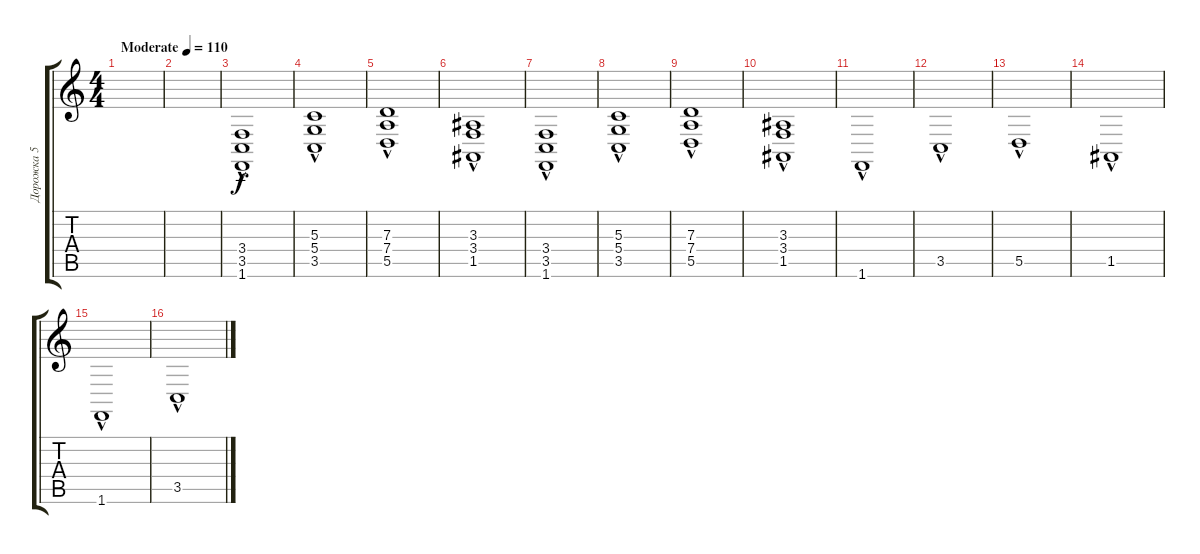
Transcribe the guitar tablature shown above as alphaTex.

\track ("Дорожка 5" "Дорожка 5") {instrument stringensemble1}
\staff {score tabs}
\tuning (E4 B3 G3 D3 A2 E2) {hide}
\ts (4 4)
\tempo (110 "Moderate")
\clef g2
\ks c
|
|
(3.4{hac} 3.5{hac} 1.6{hac}).1 |
(5.3{hac} 5.4{hac} 3.5{hac}).1 |
(7.3{hac} 7.4{hac} 5.5{hac}).1 |
(3.3{hac} 3.4{hac} 1.5{hac}).1 |
(3.4{hac} 3.5{hac} 1.6{hac}).1 |
(5.3{hac} 5.4{hac} 3.5{hac}).1 |
(7.3{hac} 7.4{hac} 5.5{hac}).1 |
(3.3{hac} 3.4{hac} 1.5{hac}).1 |
1.6{hac}.1 |
3.5{hac}.1 |
5.5{hac}.1 |
1.5{hac}.1 |
1.6{hac}.1 |
3.5{hac}.1
